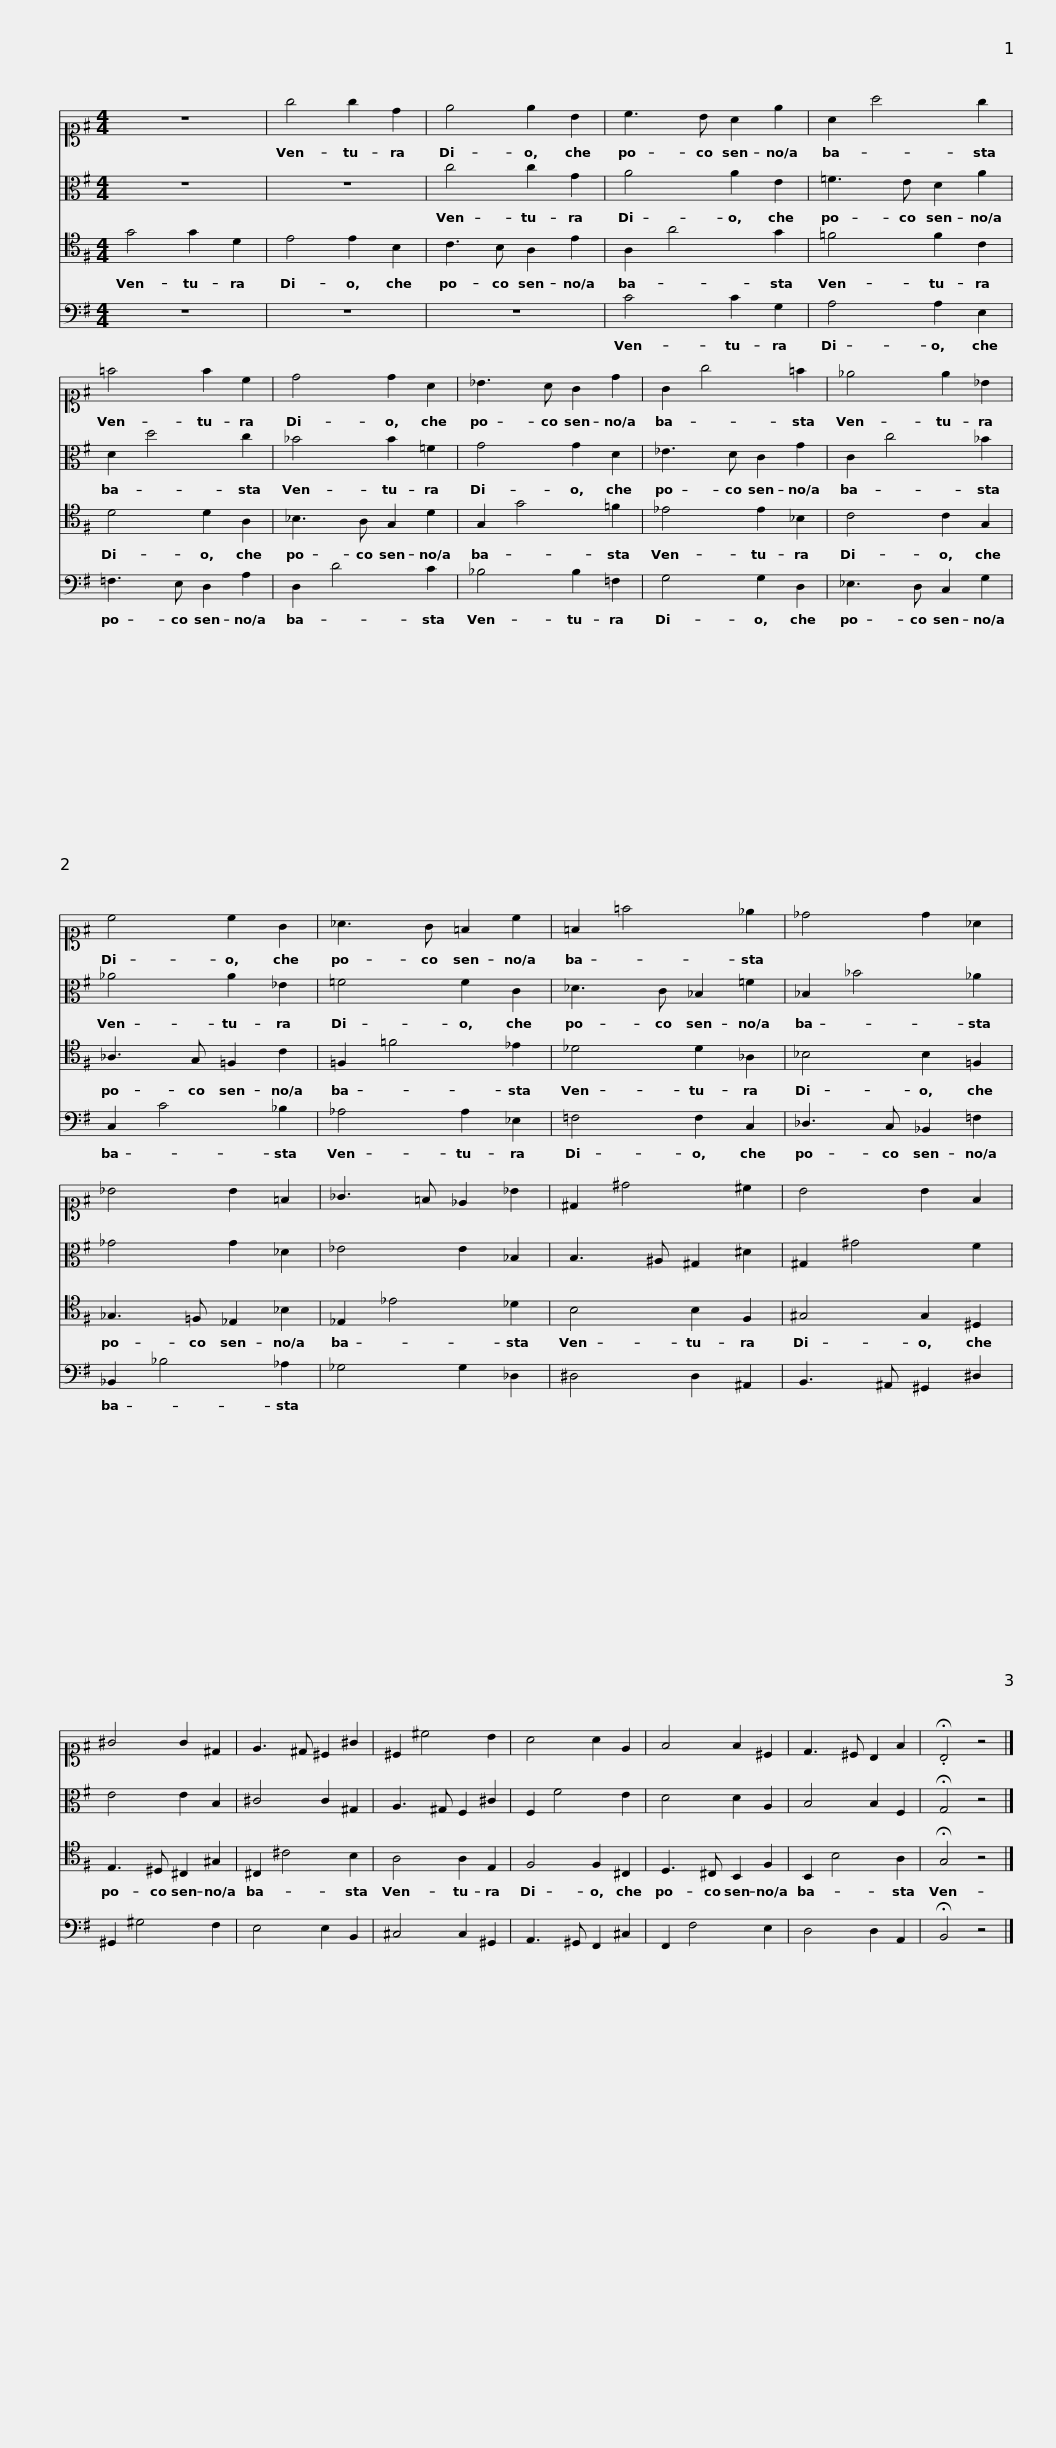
X:1
%%score 1 2 3 4
L:1/8
M:4/4
I:linebreak $
K:G
V:1 alto1
V:2 alto
V:3 tenor
V:4 bass
V:1
 z8 | g4 g2 d2 | e4 e2 B2 | c3 B A2 e2 |$ A2 a4 g2 | %5
 =f4 f2 c2 | d4 d2 A2 | _B3 A G2 d2 |$ G2 g4 =f2 | _e4 e2 _B2 | %10
 c4 c2 G2 | _A3 G =F2 c2 |$ =F2 =f4 _e2 | _d4 d2 _A2 | _B4 B2 =F2 | %15
 _G3 =F _E2 _B2 |$ ^D2 ^d4 ^c2 | B4 B2 F2 | ^G4 G2 ^D2 | E3 ^D ^C2 ^G2 |$ %20
 ^C2 ^c4 B2 | A4 A2 E2 | F4 F2 ^C2 | D3 ^C B,2 F2 | .!fermata!B,4 z4 |] %25
V:2
 z8 | z8 | c4 c2 G2 | A4 A2 E2 |$ =F3 E D2 A2 | %5
 D2 d4 c2 | _B4 B2 =F2 | G4 G2 D2 |$ _E3 D C2 G2 | C2 c4 _B2 | %10
 _A4 A2 _E2 | =F4 F2 C2 |$ _D3 C _B,2 =F2 | _B,2 _B4 _A2 | _G4 G2 _D2 | %15
 _E4 E2 _B,2 |$ B,3 ^A, ^G,2 ^D2 | ^G,2 ^G4 F2 | E4 E2 B,2 | ^C4 C2 ^G,2 |$ %20
 A,3 ^G, F,2 ^C2 | F,2 F4 E2 | D4 D2 A,2 | B,4 B,2 F,2 | !fermata!G,4 z4 |] %25
V:3
 G4 G2 D2 | E4 E2 B,2 | C3 B, A,2 E2 | A,2 A4 G2 |$ =F4 F2 C2 | %5
 D4 D2 A,2 | _B,3 A, G,2 D2 | G,2 G4 =F2 |$ _E4 E2 _B,2 | C4 C2 G,2 | %10
 _A,3 G, =F,2 C2 | =F,2 =F4 _E2 |$ _D4 D2 _A,2 | _B,4 B,2 =F,2 | _G,3 =F, _E,2 _B,2 | %15
 _E,2 _E4 _D2 |$ B,4 B,2 F,2 | ^G,4 G,2 ^D,2 | E,3 ^D, ^C,2 ^G,2 | ^C,2 ^C4 B,2 |$ %20
 A,4 A,2 E,2 | F,4 F,2 ^C,2 | D,3 ^C, B,,2 F,2 | B,,2 B,4 A,2 | !fermata!G,4 z4 |] %25
V:4
 z8 | z8 | z8 | C4 C2 G,2 |$ A,4 A,2 E,2 | %5
 =F,3 E, D,2 A,2 | D,2 D4 C2 | _B,4 B,2 =F,2 |$ G,4 G,2 D,2 | _E,3 D, C,2 G,2 | %10
 C,2 C4 _B,2 | _A,4 A,2 _E,2 |$ =F,4 F,2 C,2 | _D,3 C, _B,,2 =F,2 | _B,,2 _B,4 _A,2 | %15
 _G,4 G,2 _D,2 |$ ^D,4 D,2 ^A,,2 | B,,3 ^A,, ^G,,2 ^D,2 | ^G,,2 ^G,4 F,2 | E,4 E,2 B,,2 |$ %20
 ^C,4 C,2 ^G,,2 | A,,3 ^G,, F,,2 ^C,2 | F,,2 F,4 E,2 | D,4 D,2 A,,2 | !fermata!B,,4 z4 |] %25
